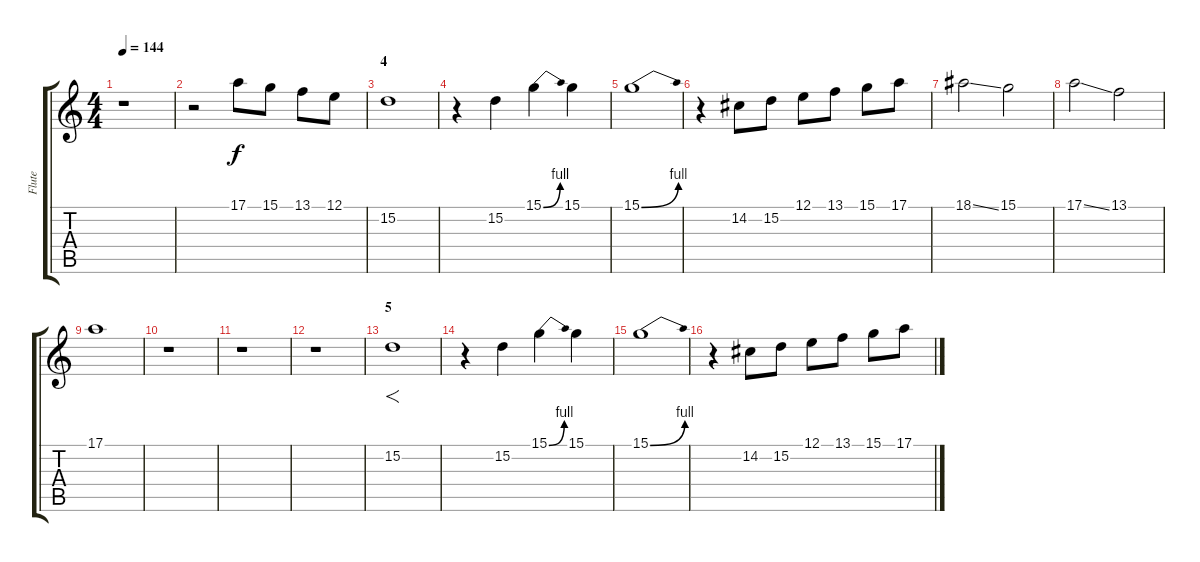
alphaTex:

\track ("Flute" "Flute") {instrument flute}
\staff {score tabs}
\tuning (E4 B3 G3 D3 A2 E2) {hide}
\ts (4 4)
\tempo 144
\clef g2
\ks c
r.1{dy f} |
r.2 17.1.8 15.1.8 13.1.8 12.1.8 |
\section ("" "4")
15.2.1 |
r.4 15.2.4 15.1{be (bend 0 0 60 4)}.4 15.1.4 |
15.1{be (bend 0 0 60 4)}.1 |
r.4 14.2.8 15.2.8 12.1.8 13.1.8 15.1.8 17.1.8 |
18.1{ss}.2 15.1.2 |
17.1{ss}.2 13.1.2 |
17.1.1 |
r.1 |
r.1 |
r.1 |
\section ("" "5")
15.2.1{f} |
r.4 15.2.4 15.1{be (bend 0 0 60 4)}.4 15.1.4 |
15.1{be (bend 0 0 60 4)}.1 |
r.4 14.2.8 15.2.8 12.1.8 13.1.8 15.1.8 17.1.8
